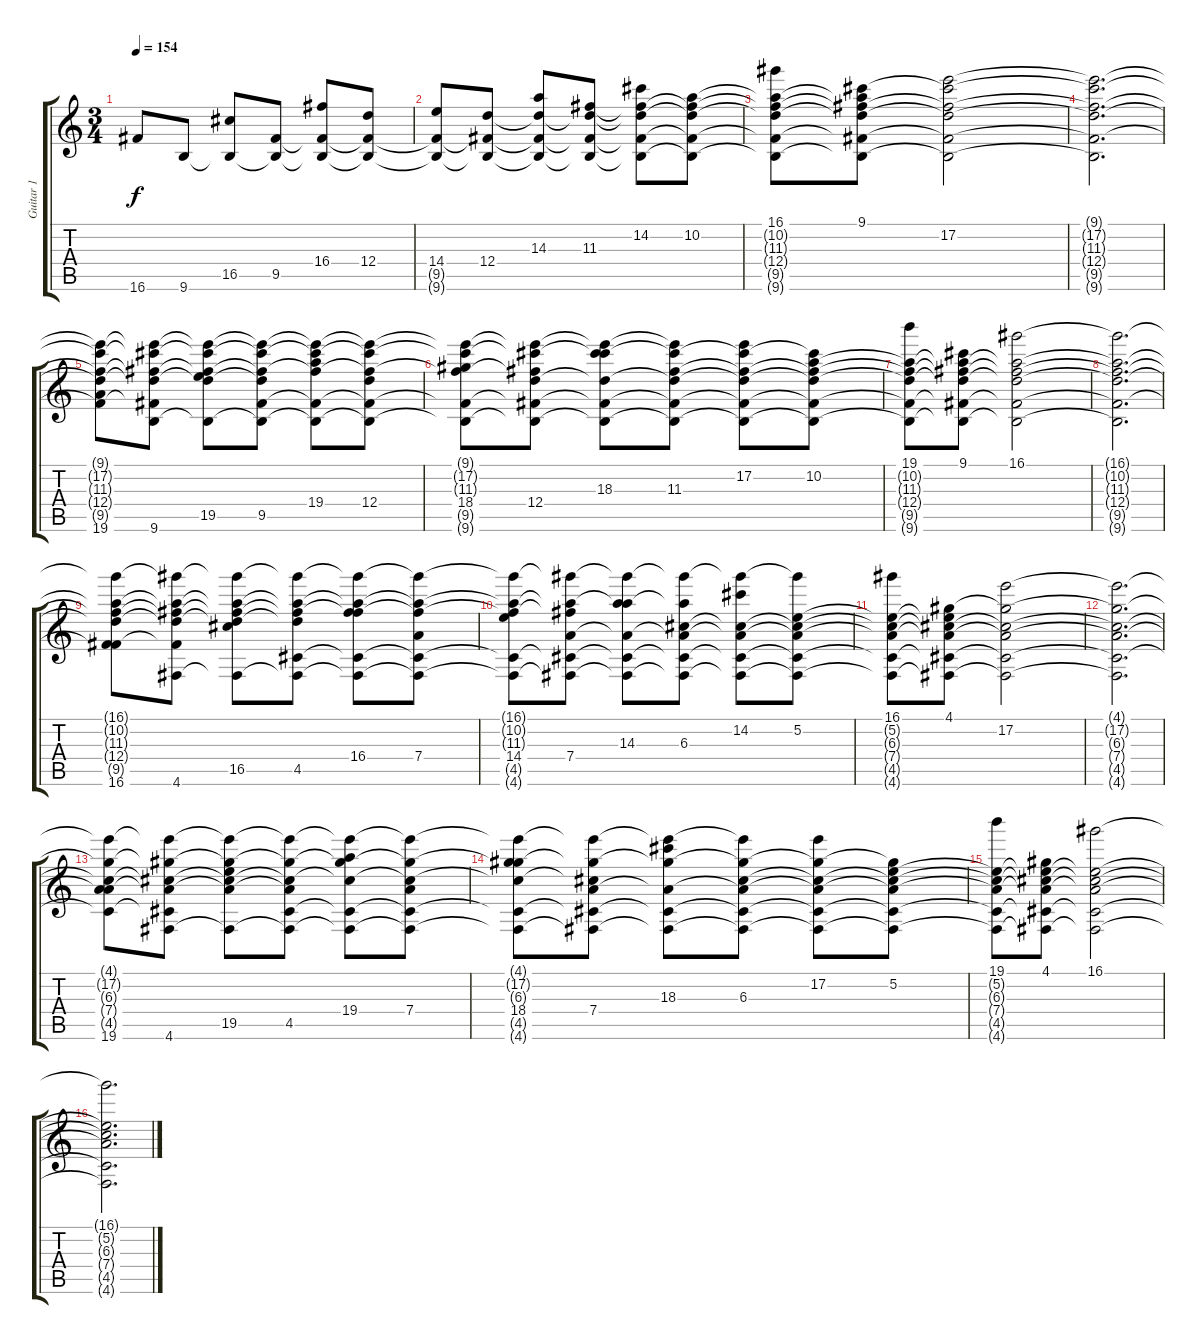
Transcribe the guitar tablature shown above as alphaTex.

\track ("Guitar 1" "Guitar 1") {instrument electricguitarjazz}
\staff {score tabs}
\tuning (E4 B3 G3 D3 A2 D2) {hide}
\ts (3 4)
\tempo 154
\clef g2
\ks c
16.6.8{dy f instrument electricguitarjazz} 9.6.8 (16.5 9.6{t}).8 (9.5 9.6{t}).8 (16.4 9.5{t} 9.6{t}).8 (12.4 9.5{t} 9.6{t}).8 |
(14.4 9.5{t} 9.6{t}).8 (12.4 9.5{t} 9.6{t}).8 (14.3 12.4{t} 9.5{t} 9.6{t}).8 (11.3 12.4{t} 9.5{t} 9.6{t}).8 (14.2 11.3{t} 12.4{t} 9.5{t} 9.6{t}).8 (10.2 11.3{t} 12.4{t} 9.5{t} 9.6{t}).8 |
(16.1 10.2{t} 11.3{t} 12.4{t} 9.5{t} 9.6{t}).8 (9.1 10.2{t} 11.3{t} 12.4{t} 9.5{t} 9.6{t}).8 (9.1{t} 17.2 11.3{t} 12.4{t} 9.5{t} 9.6{t}).2 |
(9.1{t} 17.2{t} 11.3{t} 12.4{t} 9.5{t} 9.6{t}).2{d} |
(9.1{t} 17.2{t} 11.3{t} 12.4{t} 9.5{t} 19.6).8 (9.1{t} 17.2{t} 11.3{t} 12.4{t} 9.5{t} 9.6).8 (9.1{t} 17.2{t} 11.3{t} 12.4{t} 19.5 9.6{t}).8 (9.1{t} 17.2{t} 11.3{t} 12.4{t} 9.5 9.6{t}).8 (9.1{t} 17.2{t} 11.3{t} 19.4 9.5{t} 9.6{t}).8 (9.1{t} 17.2{t} 11.3{t} 12.4 9.5{t} 9.6{t}).8 |
(9.1{t} 17.2{t} 11.3{t} 18.4 9.5{t} 9.6{t}).8 (9.1{t} 17.2{t} 11.3{t} 12.4 9.5{t} 9.6{t}).8 (9.1{t} 17.2{t} 18.3 12.4{t} 9.5{t} 9.6{t}).8 (9.1{t} 17.2{t} 11.3 12.4{t} 9.5{t} 9.6{t}).8 (9.1{t} 17.2 11.3{t} 12.4{t} 9.5{t} 9.6{t}).8 (9.1{t} 10.2 11.3{t} 12.4{t} 9.5{t} 9.6{t}).8 |
(19.1 10.2{t} 11.3{t} 12.4{t} 9.5{t} 9.6{t}).8 (9.1 10.2{t} 11.3{t} 12.4{t} 9.5{t} 9.6{t}).8 (16.1 10.2{t} 11.3{t} 12.4{t} 9.5{t} 9.6{t}).2 |
(16.1{t} 10.2{t} 11.3{t} 12.4{t} 9.5{t} 9.6{t}).2{d} |
(16.1{t} 10.2{t} 11.3{t} 12.4{t} 9.5{t} 16.6).8 (16.1{t} 10.2{t} 11.3{t} 12.4{t} 9.5{t} 4.6).8 (16.1{t} 10.2{t} 11.3{t} 12.4{t} 16.5 4.6{t}).8 (16.1{t} 10.2{t} 11.3{t} 12.4{t} 4.5 4.6{t}).8 (16.1{t} 10.2{t} 11.3{t} 16.4 4.5{t} 4.6{t}).8 (16.1{t} 10.2{t} 11.3{t} 7.4 4.5{t} 4.6{t}).8 |
(16.1{t} 10.2{t} 11.3{t} 14.4 4.5{t} 4.6{t}).8 (16.1{t} 10.2{t} 11.3{t} 7.4 4.5{t} 4.6{t}).8 (16.1{t} 10.2{t} 14.3 7.4{t} 4.5{t} 4.6{t}).8 (16.1{t} 10.2{t} 6.3 7.4{t} 4.5{t} 4.6{t}).8 (16.1{t} 14.2 6.3{t} 7.4{t} 4.5{t} 4.6{t}).8 (16.1{t} 5.2 6.3{t} 7.4{t} 4.5{t} 4.6{t}).8 |
(16.1 5.2{t} 6.3{t} 7.4{t} 4.5{t} 4.6{t}).8 (4.1 5.2{t} 6.3{t} 7.4{t} 4.5{t} 4.6{t}).8 (4.1{t} 17.2 6.3{t} 7.4{t} 4.5{t} 4.6{t}).2 |
(4.1{t} 17.2{t} 6.3{t} 7.4{t} 4.5{t} 4.6{t}).2{d} |
(4.1{t} 17.2{t} 6.3{t} 7.4{t} 4.5{t} 19.6).8 (4.1{t} 17.2{t} 6.3{t} 7.4{t} 4.5{t} 4.6).8 (4.1{t} 17.2{t} 6.3{t} 7.4{t} 19.5 4.6{t}).8 (4.1{t} 17.2{t} 6.3{t} 7.4{t} 4.5 4.6{t}).8 (4.1{t} 17.2{t} 6.3{t} 19.4 4.5{t} 4.6{t}).8 (4.1{t} 17.2{t} 6.3{t} 7.4 4.5{t} 4.6{t}).8 |
(4.1{t} 17.2{t} 6.3{t} 18.4 4.5{t} 4.6{t}).8 (4.1{t} 17.2{t} 6.3{t} 7.4 4.5{t} 4.6{t}).8 (4.1{t} 17.2{t} 18.3 7.4{t} 4.5{t} 4.6{t}).8 (4.1{t} 17.2{t} 6.3 7.4{t} 4.5{t} 4.6{t}).8 (4.1{t} 17.2 6.3{t} 7.4{t} 4.5{t} 4.6{t}).8 (4.1{t} 5.2 6.3{t} 7.4{t} 4.5{t} 4.6{t}).8 |
(19.1 5.2{t} 6.3{t} 7.4{t} 4.5{t} 4.6{t}).8 (4.1 5.2{t} 6.3{t} 7.4{t} 4.5{t} 4.6{t}).8 (16.1 5.2{t} 6.3{t} 7.4{t} 4.5{t} 4.6{t}).2 |
(16.1{t} 5.2{t} 6.3{t} 7.4{t} 4.5{t} 4.6{t}).2{d}
